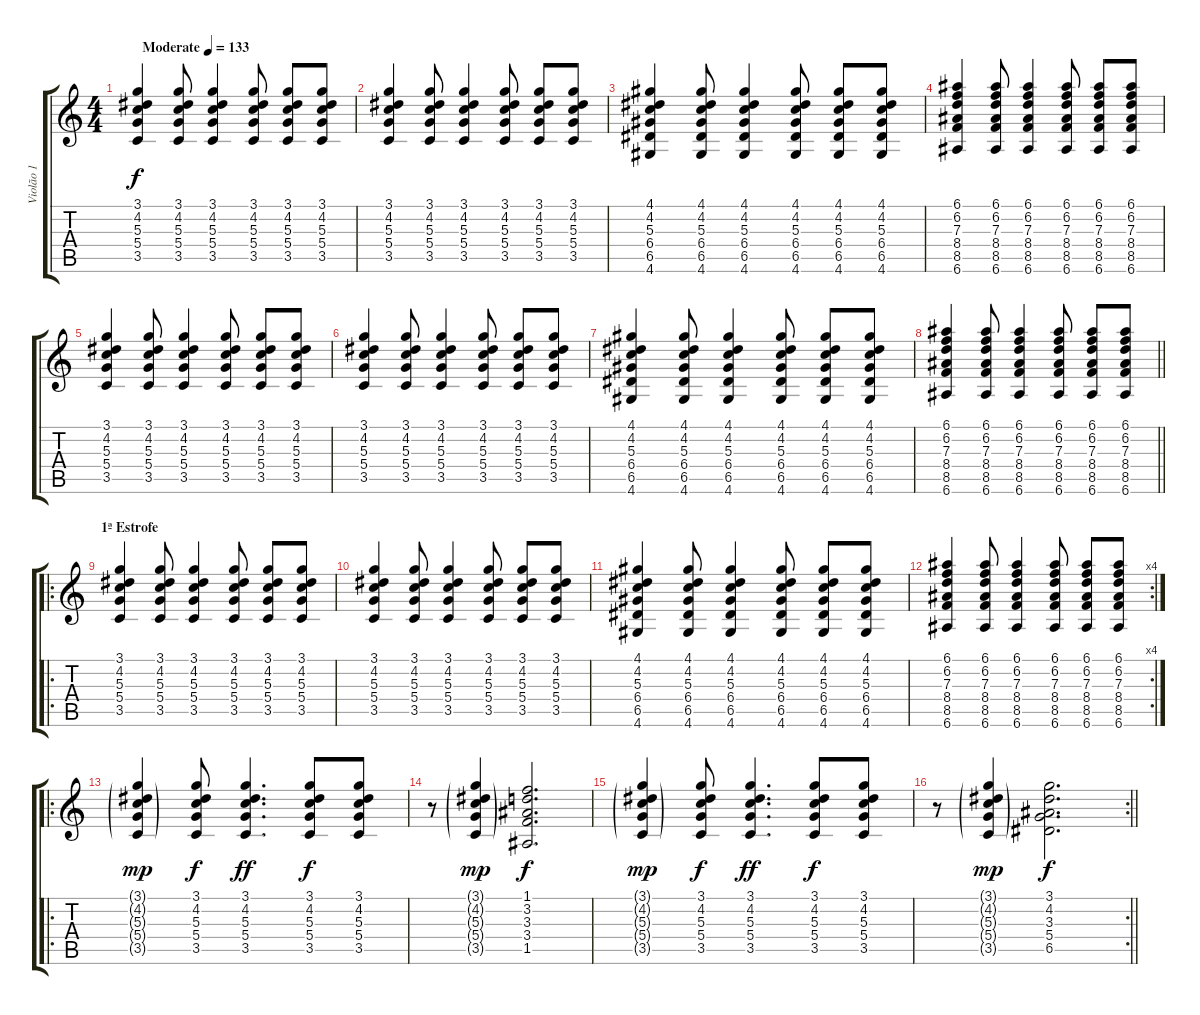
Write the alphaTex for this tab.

\track ("Violão 1" "Violão 1") {instrument acousticguitarnylon}
\staff {score tabs}
\tuning (E4 B3 G3 D3 A2 E2) {hide}
\ts (4 4)
\tempo (133 "Moderate")
\clef g2
\ks c
(3.1 4.2 5.3 5.4 3.5).4{dy f instrument acousticguitarnylon} (3.1 4.2 5.3 5.4 3.5).8 (3.1 4.2 5.3 5.4 3.5).4 (3.1 4.2 5.3 5.4 3.5).8 (3.1 4.2 5.3 5.4 3.5).8 (3.1 4.2 5.3 5.4 3.5).8 |
(3.1 4.2 5.3 5.4 3.5).4 (3.1 4.2 5.3 5.4 3.5).8 (3.1 4.2 5.3 5.4 3.5).4 (3.1 4.2 5.3 5.4 3.5).8 (3.1 4.2 5.3 5.4 3.5).8 (3.1 4.2 5.3 5.4 3.5).8 |
(4.1 4.2 5.3 6.4 6.5 4.6).4 (4.1 4.2 5.3 6.4 6.5 4.6).8 (4.1 4.2 5.3 6.4 6.5 4.6).4 (4.1 4.2 5.3 6.4 6.5 4.6).8 (4.1 4.2 5.3 6.4 6.5 4.6).8 (4.1 4.2 5.3 6.4 6.5 4.6).8 |
(6.1 6.2 7.3 8.4 8.5 6.6).4 (6.1 6.2 7.3 8.4 8.5 6.6).8 (6.1 6.2 7.3 8.4 8.5 6.6).4 (6.1 6.2 7.3 8.4 8.5 6.6).8 (6.1 6.2 7.3 8.4 8.5 6.6).8 (6.1 6.2 7.3 8.4 8.5 6.6).8 |
(3.1 4.2 5.3 5.4 3.5).4 (3.1 4.2 5.3 5.4 3.5).8 (3.1 4.2 5.3 5.4 3.5).4 (3.1 4.2 5.3 5.4 3.5).8 (3.1 4.2 5.3 5.4 3.5).8 (3.1 4.2 5.3 5.4 3.5).8 |
(3.1 4.2 5.3 5.4 3.5).4 (3.1 4.2 5.3 5.4 3.5).8 (3.1 4.2 5.3 5.4 3.5).4 (3.1 4.2 5.3 5.4 3.5).8 (3.1 4.2 5.3 5.4 3.5).8 (3.1 4.2 5.3 5.4 3.5).8 |
(4.1 4.2 5.3 6.4 6.5 4.6).4 (4.1 4.2 5.3 6.4 6.5 4.6).8 (4.1 4.2 5.3 6.4 6.5 4.6).4 (4.1 4.2 5.3 6.4 6.5 4.6).8 (4.1 4.2 5.3 6.4 6.5 4.6).8 (4.1 4.2 5.3 6.4 6.5 4.6).8 |
\barLineRight lightlight
(6.1 6.2 7.3 8.4 8.5 6.6).4 (6.1 6.2 7.3 8.4 8.5 6.6).8 (6.1 6.2 7.3 8.4 8.5 6.6).4 (6.1 6.2 7.3 8.4 8.5 6.6).8 (6.1 6.2 7.3 8.4 8.5 6.6).8 (6.1 6.2 7.3 8.4 8.5 6.6).8 |
\ro
\section ("" "1ª Estrofe")
(3.1 4.2 5.3 5.4 3.5).4 (3.1 4.2 5.3 5.4 3.5).8 (3.1 4.2 5.3 5.4 3.5).4 (3.1 4.2 5.3 5.4 3.5).8 (3.1 4.2 5.3 5.4 3.5).8 (3.1 4.2 5.3 5.4 3.5).8 |
(3.1 4.2 5.3 5.4 3.5).4 (3.1 4.2 5.3 5.4 3.5).8 (3.1 4.2 5.3 5.4 3.5).4 (3.1 4.2 5.3 5.4 3.5).8 (3.1 4.2 5.3 5.4 3.5).8 (3.1 4.2 5.3 5.4 3.5).8 |
(4.1 4.2 5.3 6.4 6.5 4.6).4 (4.1 4.2 5.3 6.4 6.5 4.6).8 (4.1 4.2 5.3 6.4 6.5 4.6).4 (4.1 4.2 5.3 6.4 6.5 4.6).8 (4.1 4.2 5.3 6.4 6.5 4.6).8 (4.1 4.2 5.3 6.4 6.5 4.6).8 |
\rc 4
(6.1 6.2 7.3 8.4 8.5 6.6).4 (6.1 6.2 7.3 8.4 8.5 6.6).8 (6.1 6.2 7.3 8.4 8.5 6.6).4 (6.1 6.2 7.3 8.4 8.5 6.6).8 (6.1 6.2 7.3 8.4 8.5 6.6).8 (6.1 6.2 7.3 8.4 8.5 6.6).8 |
\ro
(3.1{g} 4.2{g} 5.3{g} 5.4{g} 3.5{g}).4{dy mp} (3.1 4.2 5.3 5.4 3.5).8{dy f} (3.1 4.2 5.3 5.4 3.5).4{d dy ff} (3.1 4.2 5.3 5.4 3.5).8{dy f} (3.1 4.2 5.3 5.4 3.5).8 |
r.8 (3.1{g} 4.2{g} 5.3{g} 5.4{g} 3.5{g}).4{dy mp} (1.1 3.2 3.3 3.4 1.5).2{d dy f} |
(3.1{g} 4.2{g} 5.3{g} 5.4{g} 3.5{g}).4{dy mp} (3.1 4.2 5.3 5.4 3.5).8{dy f} (3.1 4.2 5.3 5.4 3.5).4{d dy ff} (3.1 4.2 5.3 5.4 3.5).8{dy f} (3.1 4.2 5.3 5.4 3.5).8 |
\rc 2
\barLineRight lightlight
r.8 (3.1{g} 4.2{g} 5.3{g} 5.4{g} 3.5{g}).4{dy mp} (3.1 4.2 3.3 5.4 6.5).2{d dy f}
